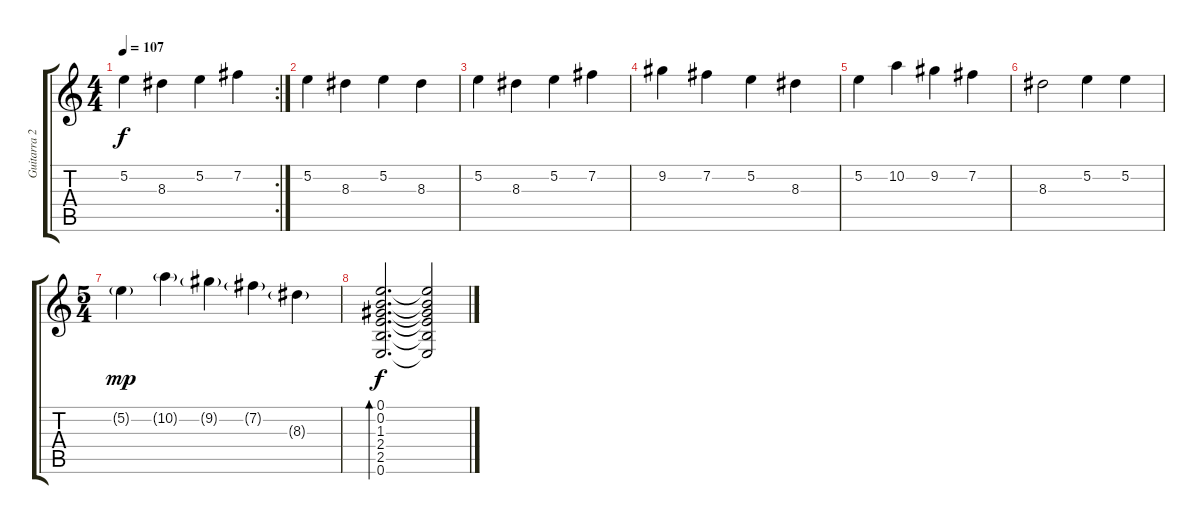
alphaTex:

\track ("Guitarra 2" "Guitarra 2") {instrument acousticguitarnylon}
\staff {score tabs}
\tuning (E4 B3 G3 D3 A2 E2) {hide}
\rc 2
\ts (4 4)
\tempo 107
\clef g2
\ks c
5.2.4{dy f} 8.3.4 5.2.4 7.2.4 |
5.2.4 8.3.4 5.2.4 8.3.4 |
5.2.4 8.3.4 5.2.4 7.2.4 |
9.2.4 7.2.4 5.2.4 8.3.4 |
5.2.4 10.2.4 9.2.4 7.2.4 |
8.3.2 5.2.4 5.2.4 |
\ts (5 4)
5.2{g}.4{dy mp} 10.2{g}.4 9.2{g}.4 7.2{g}.4 8.3{g}.4 |
(0.1 0.2 1.3 2.4 2.5 0.6).2{d bd 240 dy f} (0.1{t} 0.2{t} 1.3{t} 2.4{t} 2.5{t} 0.6{t}).2
